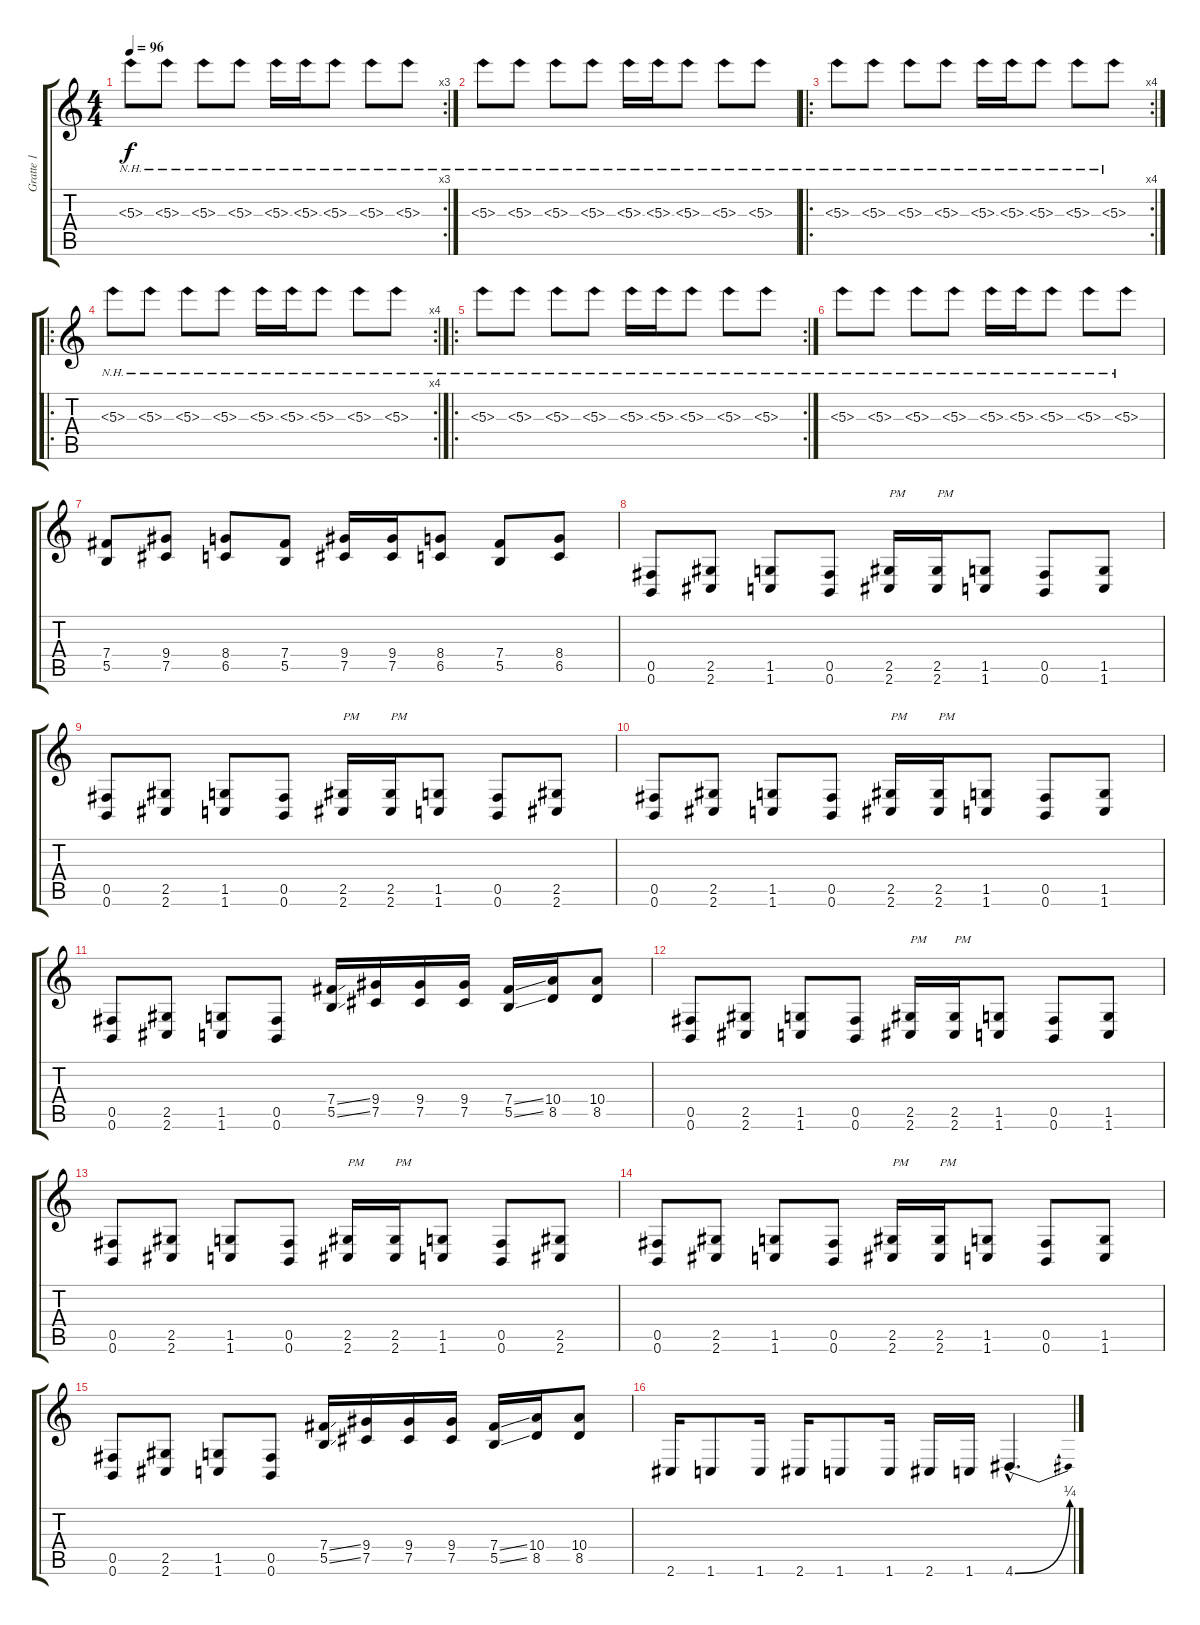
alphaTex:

\track ("Gratte 1" "Gratte 1") {instrument distortionguitar}
\staff {score tabs}
\tuning (Db4 Ab3 E3 B2 Gb2 B1) {hide}
\rc 3
\ts (4 4)
\tempo 96
\clef g2
\ks c
5.3{nh}.8{dy f instrument distortionguitar} 5.3{nh}.8 5.3{nh}.8 5.3{nh}.8 5.3{nh}.16 5.3{nh}.16 5.3{nh}.8 5.3{nh}.8 5.3{nh}.8 |
5.3{nh}.8 5.3{nh}.8 5.3{nh}.8 5.3{nh}.8 5.3{nh}.16 5.3{nh}.16 5.3{nh}.8 5.3{nh}.8 5.3{nh}.8 |
\ro
\rc 4
5.3{nh}.8 5.3{nh}.8 5.3{nh}.8 5.3{nh}.8 5.3{nh}.16 5.3{nh}.16 5.3{nh}.8 5.3{nh}.8 5.3{nh}.8 |
\ro
\rc 4
5.3{nh}.8 5.3{nh}.8 5.3{nh}.8 5.3{nh}.8 5.3{nh}.16 5.3{nh}.16 5.3{nh}.8 5.3{nh}.8 5.3{nh}.8 |
\ro
\rc 2
5.3{nh}.8 5.3{nh}.8 5.3{nh}.8 5.3{nh}.8 5.3{nh}.16 5.3{nh}.16 5.3{nh}.8 5.3{nh}.8 5.3{nh}.8 |
5.3{nh}.8 5.3{nh}.8 5.3{nh}.8 5.3{nh}.8 5.3{nh}.16 5.3{nh}.16 5.3{nh}.8 5.3{nh}.8 5.3{nh}.8 |
(7.4 5.5).8 (9.4 7.5).8 (8.4 6.5).8 (7.4 5.5).8 (9.4 7.5).16 (9.4 7.5).16 (8.4 6.5).8 (7.4 5.5).8 (8.4 6.5).8 |
(0.5 0.6).8 (2.5 2.6).8 (1.5 1.6).8 (0.5 0.6).8 (2.5 2.6).16{txt "PM"} (2.5 2.6).16{txt "PM"} (1.5 1.6).8 (0.5 0.6).8 (1.5 1.6).8 |
(0.5 0.6).8 (2.5 2.6).8 (1.5 1.6).8 (0.5 0.6).8 (2.5 2.6).16{txt "PM"} (2.5 2.6).16{txt "PM"} (1.5 1.6).8 (0.5 0.6).8 (2.5 2.6).8 |
(0.5 0.6).8 (2.5 2.6).8 (1.5 1.6).8 (0.5 0.6).8 (2.5 2.6).16{txt "PM"} (2.5 2.6).16{txt "PM"} (1.5 1.6).8 (0.5 0.6).8 (1.5 1.6).8 |
(0.5 0.6).8 (2.5 2.6).8 (1.5 1.6).8 (0.5 0.6).8 (7.4{ss} 5.5{ss}).16 (9.4 7.5).16 (9.4 7.5).16 (9.4 7.5).16 (7.4{ss} 5.5{ss}).16 (10.4 8.5).16 (10.4 8.5).8 |
(0.5 0.6).8 (2.5 2.6).8 (1.5 1.6).8 (0.5 0.6).8 (2.5 2.6).16{txt "PM"} (2.5 2.6).16{txt "PM"} (1.5 1.6).8 (0.5 0.6).8 (1.5 1.6).8 |
(0.5 0.6).8 (2.5 2.6).8 (1.5 1.6).8 (0.5 0.6).8 (2.5 2.6).16{txt "PM"} (2.5 2.6).16{txt "PM"} (1.5 1.6).8 (0.5 0.6).8 (2.5 2.6).8 |
(0.5 0.6).8 (2.5 2.6).8 (1.5 1.6).8 (0.5 0.6).8 (2.5 2.6).16{txt "PM"} (2.5 2.6).16{txt "PM"} (1.5 1.6).8 (0.5 0.6).8 (1.5 1.6).8 |
(0.5 0.6).8 (2.5 2.6).8 (1.5 1.6).8 (0.5 0.6).8 (7.4{ss} 5.5{ss}).16 (9.4 7.5).16 (9.4 7.5).16 (9.4 7.5).16 (7.4{ss} 5.5{ss}).16 (10.4 8.5).16 (10.4 8.5).8 |
2.6.16 1.6.8 1.6.16 2.6.16 1.6.8 1.6.16 2.6.16 1.6.16 4.6{be (bend 0 0 60 1) hac}.4{d}
